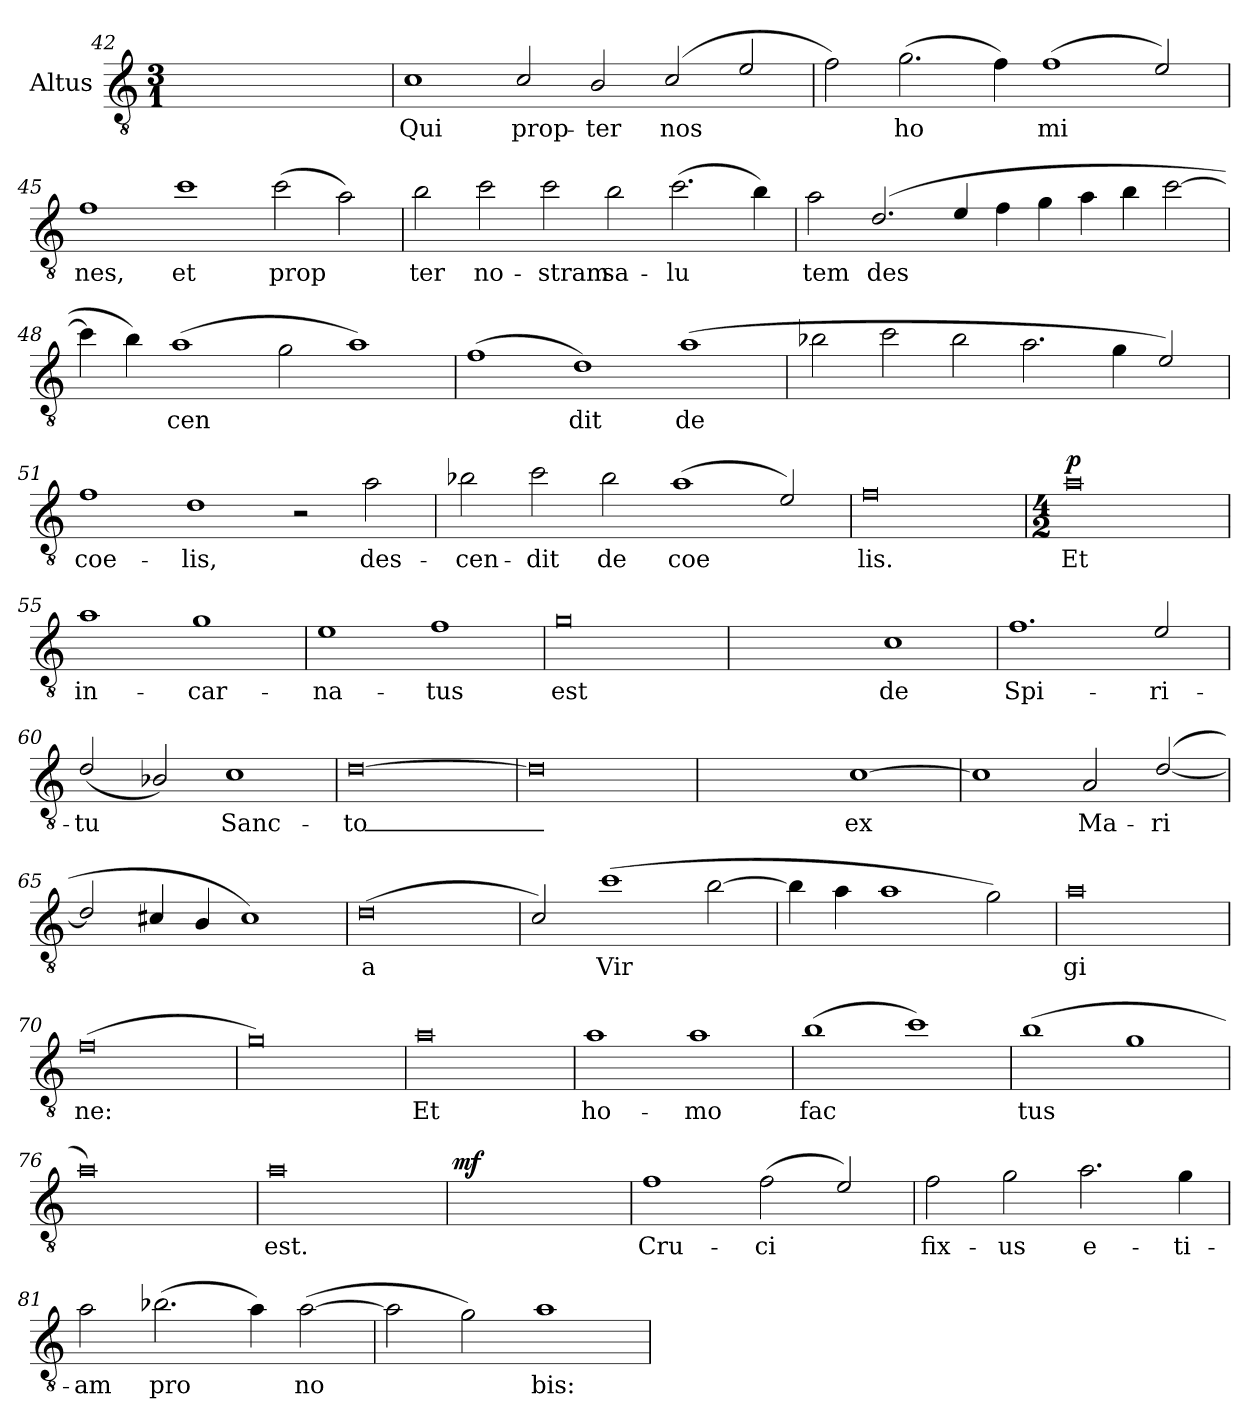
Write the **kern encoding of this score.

**kern	**text	**dynam
*part1	*part1	*part1
*staff1	*staff1	*staff1
*I"Altus	*	*
*I'A	*	*
*clefGv2	*	*
*ITrd4c7	*	*
*k[b-]	*	*
*M3/1	*	*
=42	=42	=42
0.ryy	.	.
=43	=43	=43
!	!LO:LY:b	!
1F	Qui	.
!	!LO:LY:b	!
2F/	prop-	.
!	!LO:LY:b	!
2E/	ter	.
!	!LO:LY:b	!
(2F/	nos	.
2A/	.	.
!!LO:LB:g=z
=44	=44	=44
2B-\)	.	.
!	!LO:LY:b	!
(2.c\	ho	.
4B-\)	.	.
!	!LO:LY:b	!
(1B-	mi	.
2A/)	.	.
!!LO:LB:g=z
=45	=45	=45
!	!LO:LY:b	!
1B-	nes,	.
!	!LO:LY:b	!
1f	et	.
!	!LO:LY:b	!
(2f\	prop	.
2d\)	.	.
=46	=46	=46
!	!LO:LY:b	!
2e\	ter	.
!	!LO:LY:b	!
2f\	no-	.
!	!LO:LY:b	!
2f\	stram	.
!	!LO:LY:b	!
2e\	sa-	.
!	!LO:LY:b	!
(2.f\	lu	.
4e\)	.	.
=47	=47	=47
!	!LO:LY:b	!
2d\	tem	.
!	!LO:LY:b	!
(2.G/	des	.
4A/	.	.
4B-\	.	.
4c\	.	.
4d\	.	.
4e\	.	.
[2f\	.	.
!!LO:LB:g=z
=48	=48	=48
4f\]	.	.
4e\)	.	.
!	!LO:LY:b	!
(1d	cen	.
2c\	.	.
1d)	.	.
!!LO:PB:g=z
=49	=49	=49
(1B-	.	.
!	!LO:LY:b	!
1G)	dit	.
!	!LO:LY:b	!
(1d	de	.
=50	=50	=50
2e-X\	.	.
2f\	.	.
2e-\	.	.
2.d\	.	.
4c\	.	.
2A/)	.	.
=51	=51	=51
!	!LO:LY:b	!
1B-	coe-	.
!	!LO:LY:b	!
1G	lis,	.
2r	.	.
!	!LO:LY:b	!
2d\	des-	.
!!LO:LB:g=z
=52	=52	=52
!	!LO:LY:b	!
2e-X\	cen-	.
!	!LO:LY:b	!
2f\	dit	.
!	!LO:LY:b	!
2e-\	de	.
!	!LO:LY:b	!
(1d	coe	.
2A/)	.	.
=53	=53	=53
!	!LO:LY:b	!
0B-	lis.	.
!!LO:LB:g=z
=54	=54	=54
*M4/2	*	*
!	!LO:LY:b	!LO:DY:b
0d	Et	p
=55	=55	=55
!	!LO:LY:b	!
1d	in-	.
!	!LO:LY:b	!
1c	car-	.
=56	=56	=56
!	!LO:LY:b	!
1A	na-	.
!	!LO:LY:b	!
1B-	tus	.
=57	=57	=57
!	!LO:LY:b	!
0c	est	.
=58	=58	=58
2ryy	.	.
2ryy	.	.
!	!LO:LY:b	!
1F	de	.
=59	=59	=59
!	!LO:LY:b	!
1.B-	Spi-	.
!	!LO:LY:b	!
2A/	ri-	.
!!LO:LB:g=z
=60	=60	=60
!	!LO:LY:b	!
(2G/	tu	.
2E-X/)	.	.
!	!LO:LY:b	!
1F	Sanc-	.
=61	=61	=61
!	!LO:LY:b	!
[0G	to_-	.
!!LO:LB:g=z
=62	=62	=62
!	!LO:LY:b	!
0G]	_	.
=63	=63	=63
2ryy	.	.
2ryy	.	.
!	!LO:LY:b	!
[1F	ex	.
=64	=64	=64
1F]	.	.
!	!LO:LY:b	!
2D/	Ma-	.
!	!LO:LY:b	!
([2G/	ri	.
=65	=65	=65
2G/]	.	.
4F#X/	.	.
4E/	.	.
1F#)	.	.
=66	=66	=66
!	!LO:LY:b	!
(0G	a	.
=67	=67	=67
2F/)	.	.
!	!LO:LY:b	!
(1f	Vir	.
[2e\	.	.
!!LO:LB:g=z
=68	=68	=68
4e\]	.	.
4d\	.	.
1d	.	.
2c\)	.	.
=69	=69	=69
!	!LO:LY:b	!
0d	gi_-	.
!!LO:LB:g=z
=70	=70	=70
!	!LO:LY:b	!
(0B-	ne:	.
=71	=71	=71
0c>)	.	.
=72	=72	=72
!	!LO:LY:b	!
0d	Et	.
=73	=73	=73
!	!LO:LY:b	!
1d	ho-	.
!	!LO:LY:b	!
1d	mo	.
=74	=74	=74
!	!LO:LY:b	!
(1e	fac	.
1f)	.	.
=75	=75	=75
!	!LO:LY:b	!
(1e	tus	.
1c	.	.
=76	=76	=76
0d)	.	.
!!LO:LB:g=z
=77	=77	=77
!	!LO:LY:b	!
0d	est.	.
!!LO:LB:g=z
=78	=78	=78
!	!	!LO:DY:b
0ryy	.	mf
=79	=79	=79
!	!LO:LY:b	!
1B-	Cru-	.
!	!LO:LY:b	!
(2B-\	ci	.
2A/)	.	.
=80	=80	=80
!	!LO:LY:b	!
2B-\	fix-	.
!	!LO:LY:b	!
2c\	us	.
!	!LO:LY:b	!
2.d\	e-	.
!	!LO:LY:b	!
4c\	ti-	.
=81	=81	=81
!	!LO:LY:b	!
2d\	am	.
!	!LO:LY:b	!
(2.e-X\	pro	.
4d\)	.	.
!	!LO:LY:b	!
([2d\	no	.
=82	=82	=82
2d\]	.	.
2c\)	.	.
!	!LO:LY:b	!
1d	bis:	.
=	=	=
*-	*-	*-
